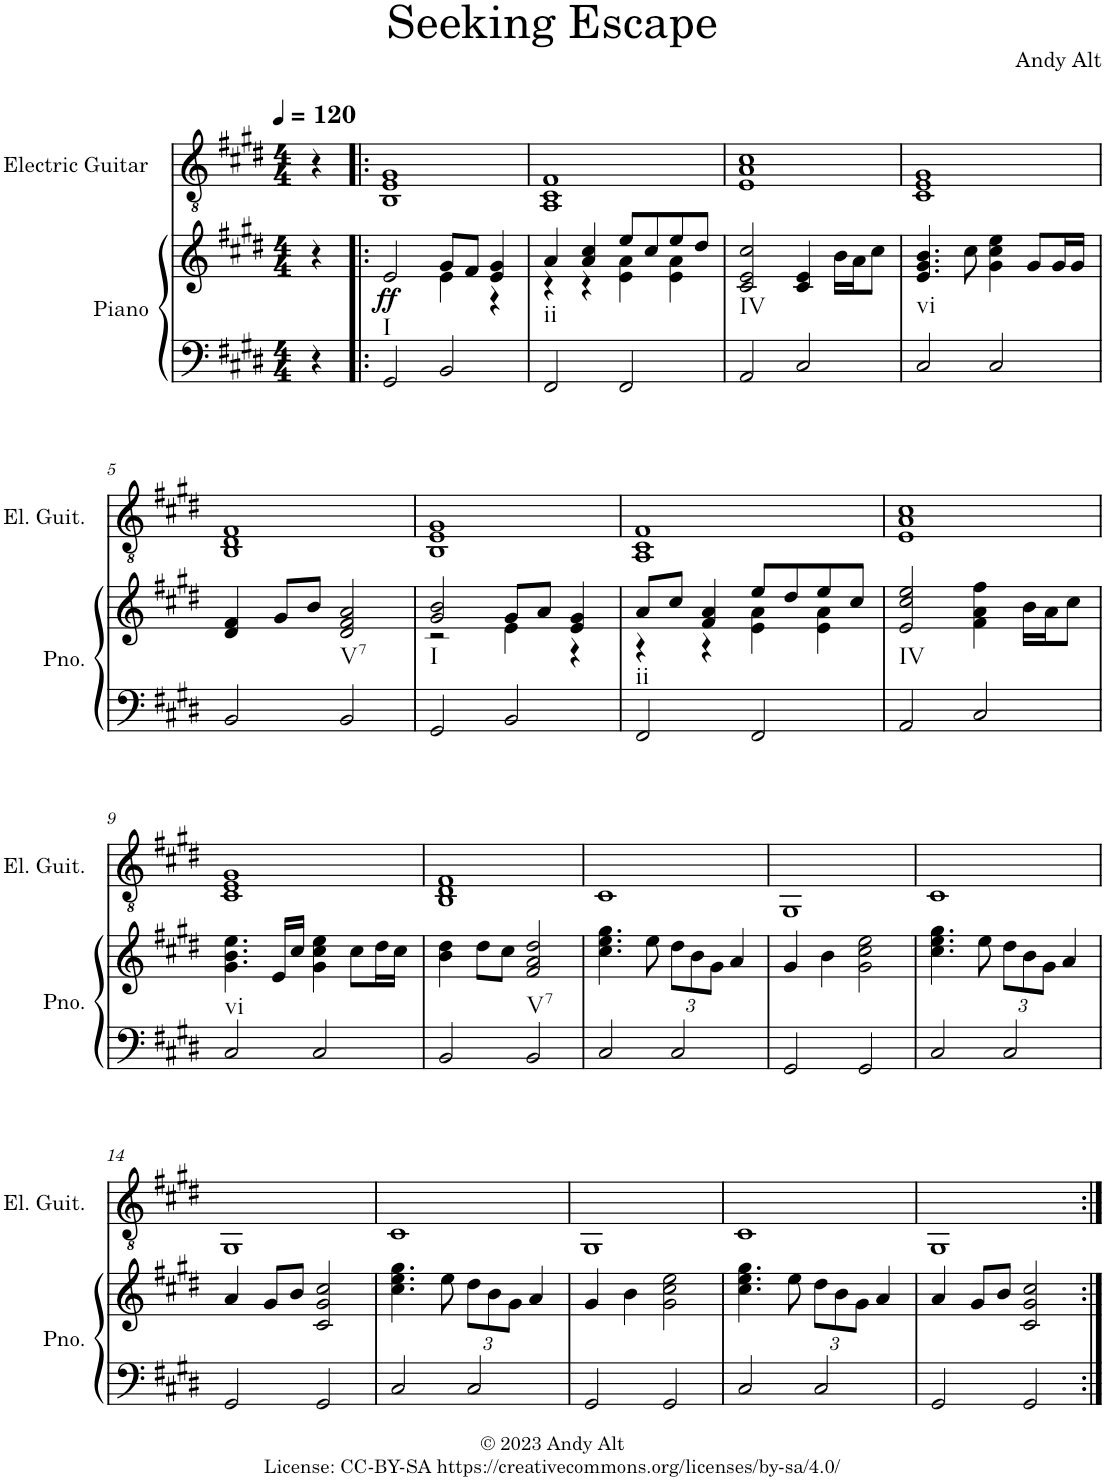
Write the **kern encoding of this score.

**kern	**kern	**dynam	**kern
*part2	*part2	*part2	*part1
*staff3	*staff2	*staff2/3	*staff1
*I"Piano	*	*	*I"Electric Guitar
*I'Pno.	*	*	*I'El. Guit.
*clefF4	*clefG2	*	*clefGv2
*k[f#c#g#d#]	*k[f#c#g#d#]	*	*k[f#c#g#d#]
*M4/4	*M4/4	*	*M4/4
*MM120	*MM120	*	*MM120
=	=	=	=
4r	4r	.	4r
=1!|:	=1!|:	=1!|:	=1!|:
*	*^	*	*
!	!LO:TX:b:t=I	!	!	!
!	!	!	!LO:DY:b	!
2GG#/	2e/	2ryy	ff	1BB 1E 1G#
2BB/	4e\	8g#/L	.	.
.	.	8f#/J	.	.
.	4e/ 4g#/	4r	.	.
=2	=2	=2	=2	=2
!	!LO:TX:b:t=ii	!	!	!
2FF#/	4a/	4r	.	1AA 1C# 1F#
.	4a/ 4cc#/	4r	.	.
2FF#/	8ee/L	4e\ 4a\	.	.
.	8cc#/	.	.	.
.	8ee/	4e\ 4a\	.	.
.	8dd#/J	.	.	.
*	*v	*v	*	*
=3	=3	=3	=3
!	!LO:TX:b:t=IV	!	!
2AA/	2c#/ 2e/ 2cc#/	.	1E 1A 1c#
2C#/	4c#/ 4e/	.	.
.	16b\LL	.	.
.	16a\J	.	.
.	8cc#\J	.	.
=4	=4	=4	=4
!	!LO:TX:b:t=vi	!	!
2C#/	4.e/ 4.g#/ 4.b/	.	1C# 1E 1G#
.	8cc#\	.	.
2C#/	4g#\ 4cc#\ 4ee\	.	.
.	8g#/L	.	.
.	16g#/L	.	.
.	16g#/JJ	.	.
!!LO:LB:g=z
=5	=5	=5	=5
2BB/	4d#/ 4f#/	.	1BB 1D# 1F#
.	8g#/L	.	.
.	8b/J	.	.
!	!LO:TX:b:t=V7	!	!
2BB/	2d#/ 2f#/ 2a/	.	.
=6	=6	=6	=6
*	*^	*	*
!	!LO:TX:b:t=I	!	!	!
2GG#/	2g#/ 2b/	2r	.	1BB 1E 1G#
2BB/	4e\	8g#/L	.	.
.	.	8a/J	.	.
.	4e/ 4g#/	4r	.	.
=7	=7	=7	=7	=7
!	!LO:TX:b:t=ii	!	!	!
2FF#/	8a/L	4r	.	1AA 1C# 1F#
.	8cc#/J	.	.	.
.	4f#/ 4a/	4r	.	.
2FF#/	8ee/L	4e\ 4a\	.	.
.	8dd#/	.	.	.
.	8ee/	4e\ 4a\	.	.
.	8cc#/J	.	.	.
*	*v	*v	*	*
=8	=8	=8	=8
!	!LO:TX:b:t=IV	!	!
2AA/	2e/ 2cc#/ 2ee/	.	1E 1A 1c#
2C#/	4f#\ 4a\ 4ff#\	.	.
.	16b\LL	.	.
.	16a\J	.	.
.	8cc#\J	.	.
!!LO:LB:g=z
=9	=9	=9	=9
!	!LO:TX:b:t=vi	!	!
2C#/	4.g#\ 4.b\ 4.ee\	.	1C# 1E 1G#
.	16e/LL	.	.
.	16cc#/JJ	.	.
2C#/	4g#\ 4cc#\ 4ee\	.	.
.	8cc#\L	.	.
.	16dd#\L	.	.
.	16cc#\JJ	.	.
=10	=10	=10	=10
2BB/	4b\ 4dd#\	.	1BB 1D# 1F#
.	8dd#\L	.	.
.	8cc#\J	.	.
!	!LO:TX:b:t=V7	!	!
2BB/	2f#/ 2a/ 2dd#/	.	.
=11	=11	=11	=11
2C#/	4.cc#\ 4.ee\ 4.gg#\	.	1C#
.	8ee\	.	.
*	*Xbrackettup	*	*
2C#/	12dd#\L	.	.
.	12b\	.	.
.	12g#\J	.	.
.	4a/	.	.
=12	=12	=12	=12
2GG#/	4g#/	.	1GG#
.	4b\	.	.
2GG#/	2g#\ 2cc#\ 2ee\	.	.
=13	=13	=13	=13
2C#/	4.cc#\ 4.ee\ 4.gg#\	.	1C#
.	8ee\	.	.
2C#/	12dd#\L	.	.
.	12b\	.	.
.	12g#\J	.	.
.	4a/	.	.
!!LO:LB:g=z
=14	=14	=14	=14
2GG#/	4a/	.	1GG#
.	8g#/L	.	.
.	8b/J	.	.
2GG#/	2c#/ 2g#/ 2cc#/	.	.
=15	=15	=15	=15
2C#/	4.cc#\ 4.ee\ 4.gg#\	.	1C#
.	8ee\	.	.
2C#/	12dd#\L	.	.
.	12b\	.	.
.	12g#\J	.	.
.	4a/	.	.
=16	=16	=16	=16
2GG#/	4g#/	.	1GG#
.	4b\	.	.
2GG#/	2g#\ 2cc#\ 2ee\	.	.
=17	=17	=17	=17
2C#/	4.cc#\ 4.ee\ 4.gg#\	.	1C#
.	8ee\	.	.
2C#/	12dd#\L	.	.
.	12b\	.	.
.	12g#\J	.	.
.	4a/	.	.
=18	=18	=18	=18
2GG#/	4a/	.	1GG#
.	8g#/L	.	.
.	8b/J	.	.
2GG#/	2c#/ 2g#/ 2cc#/	.	.
=:|!	=:|!	=:|!	=:|!
*-	*-	*-	*-
